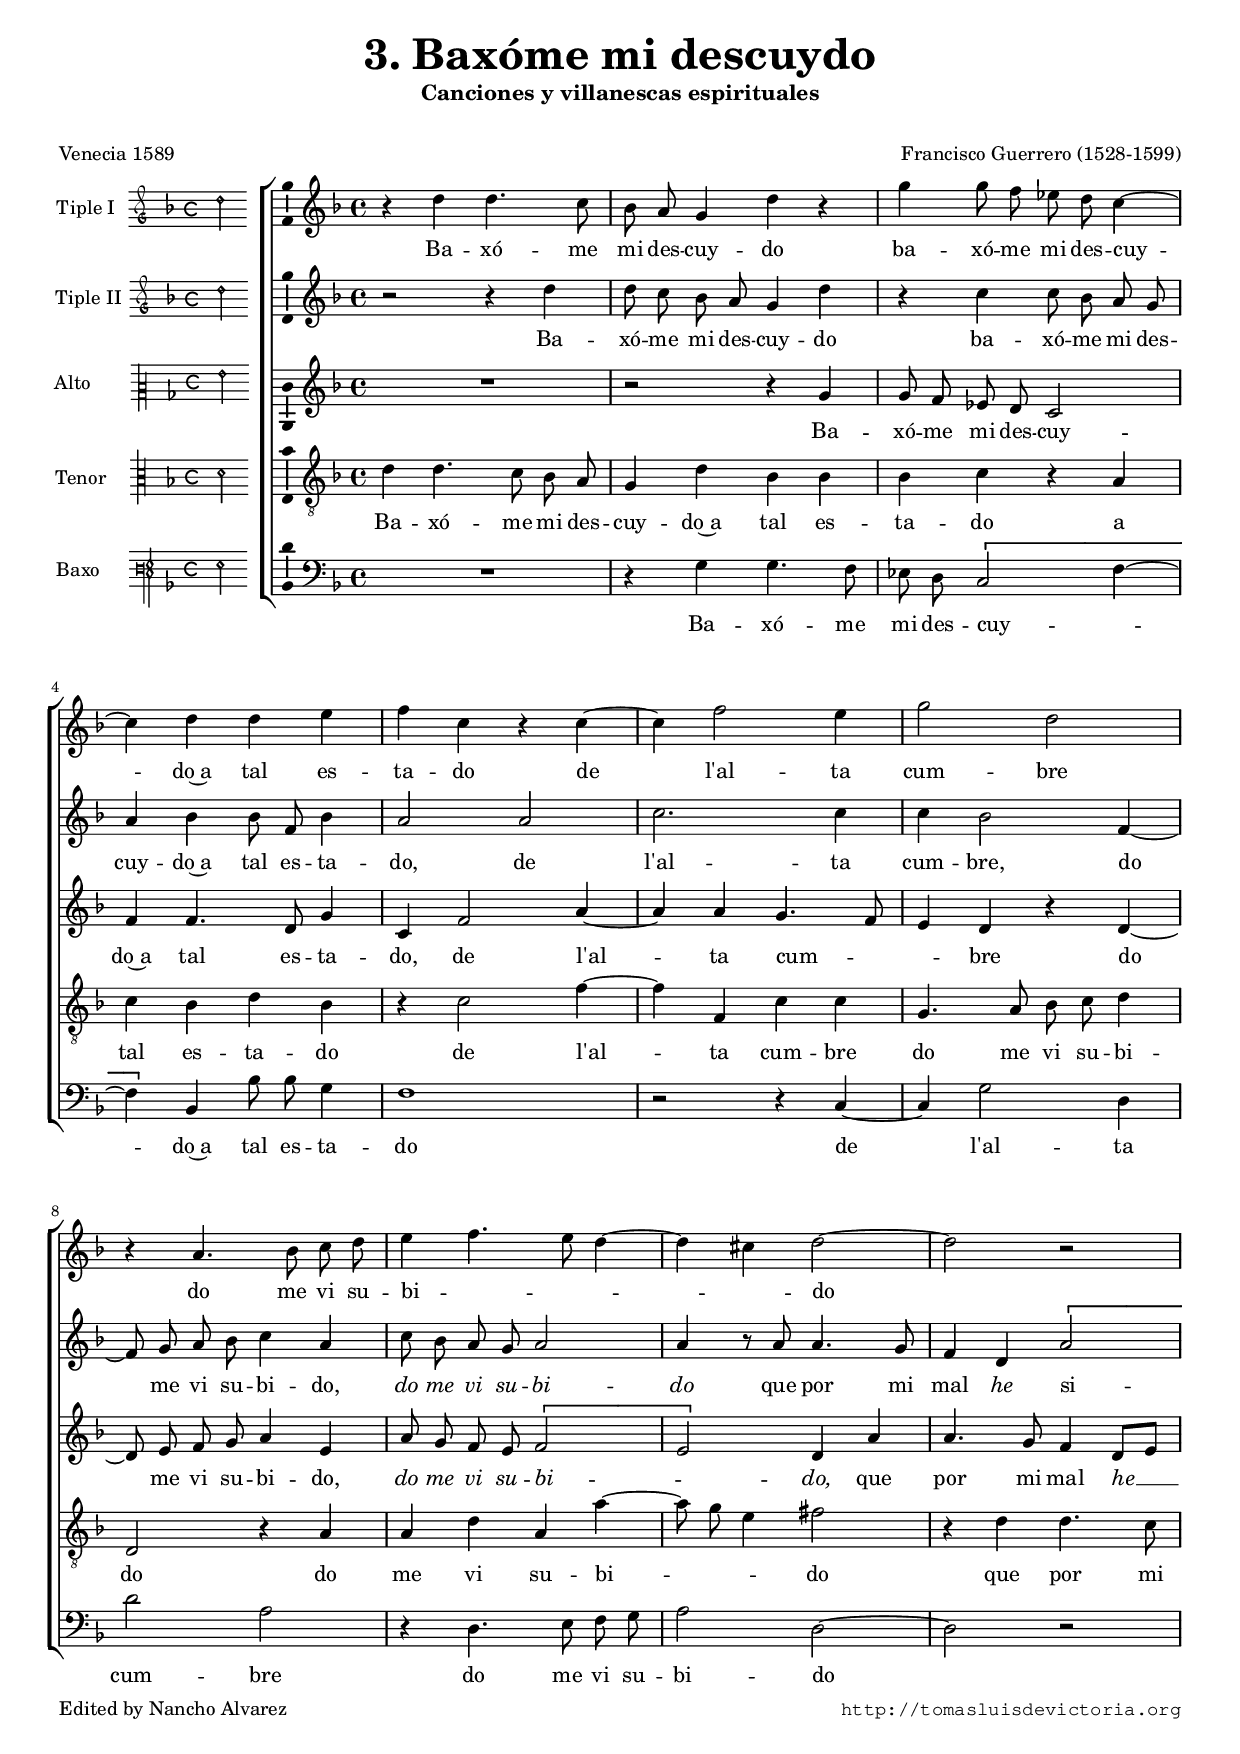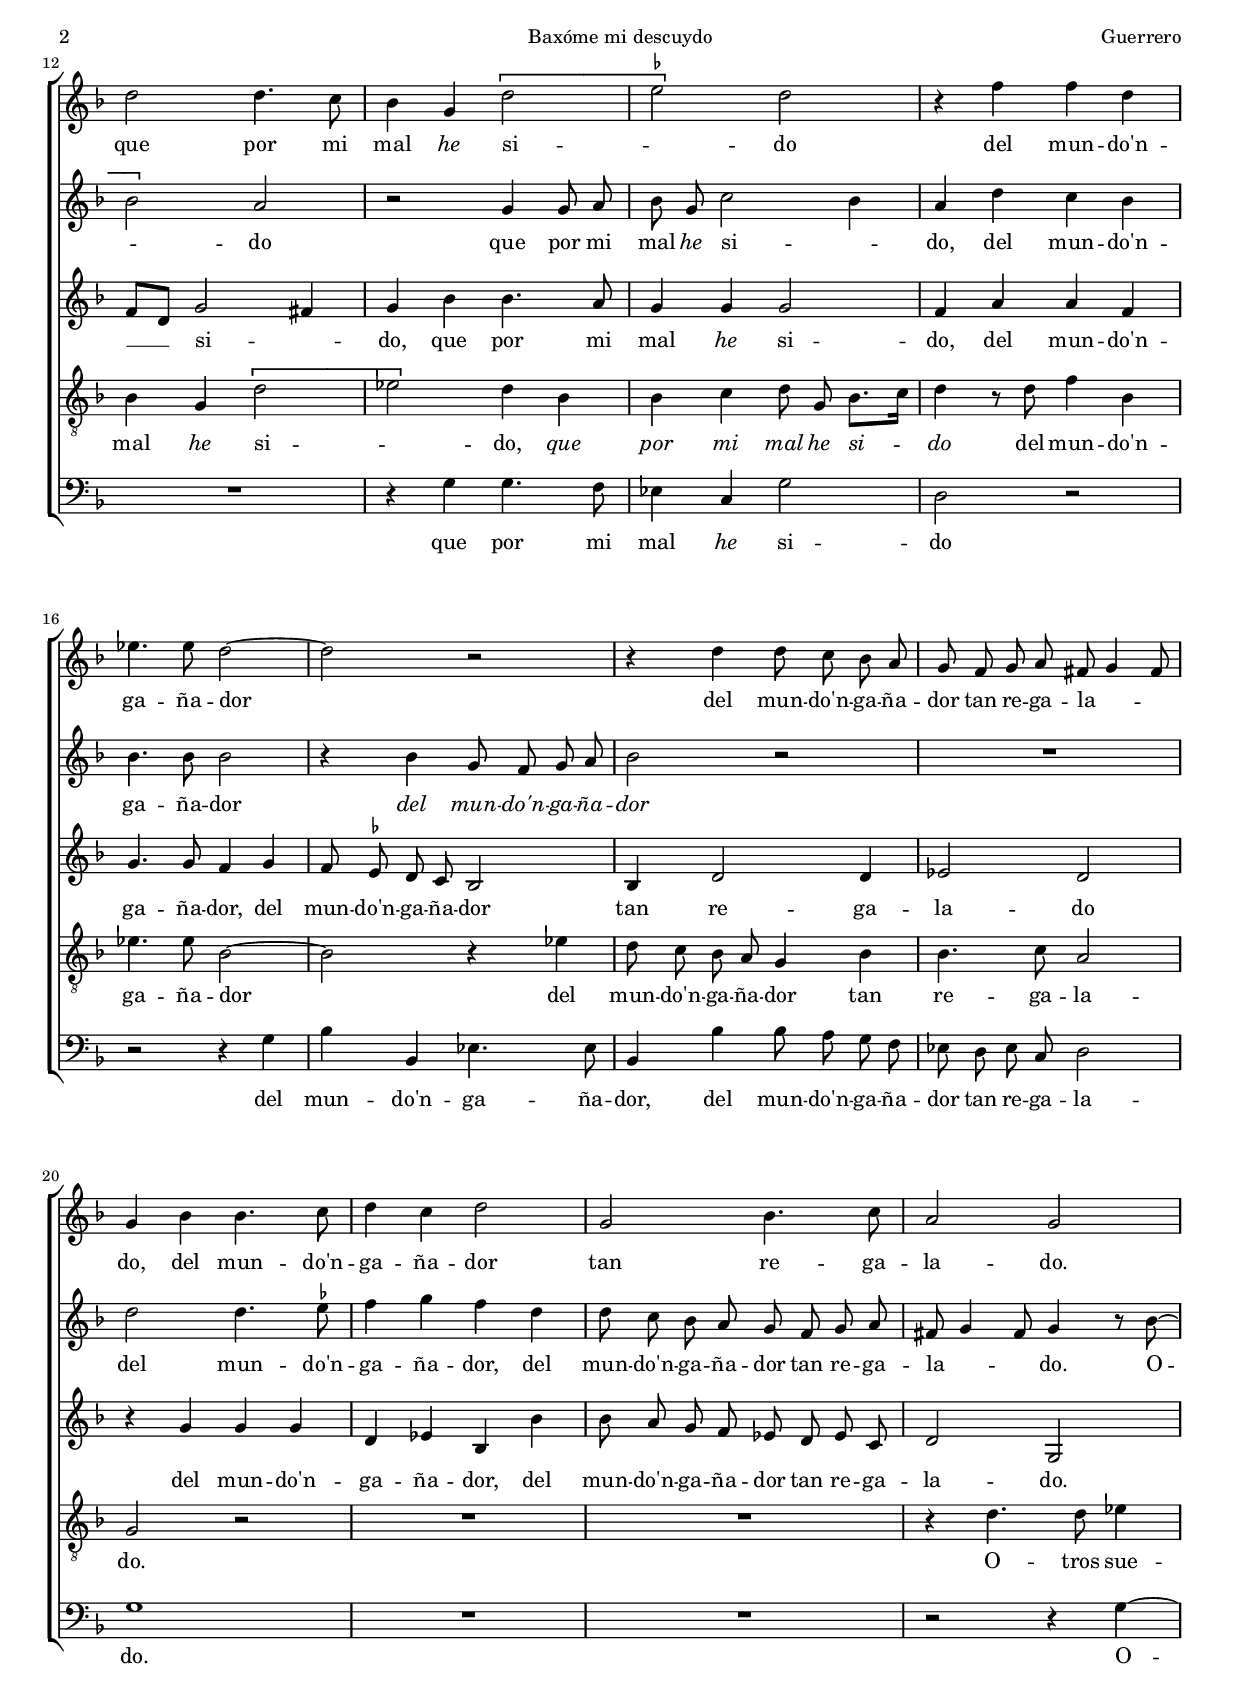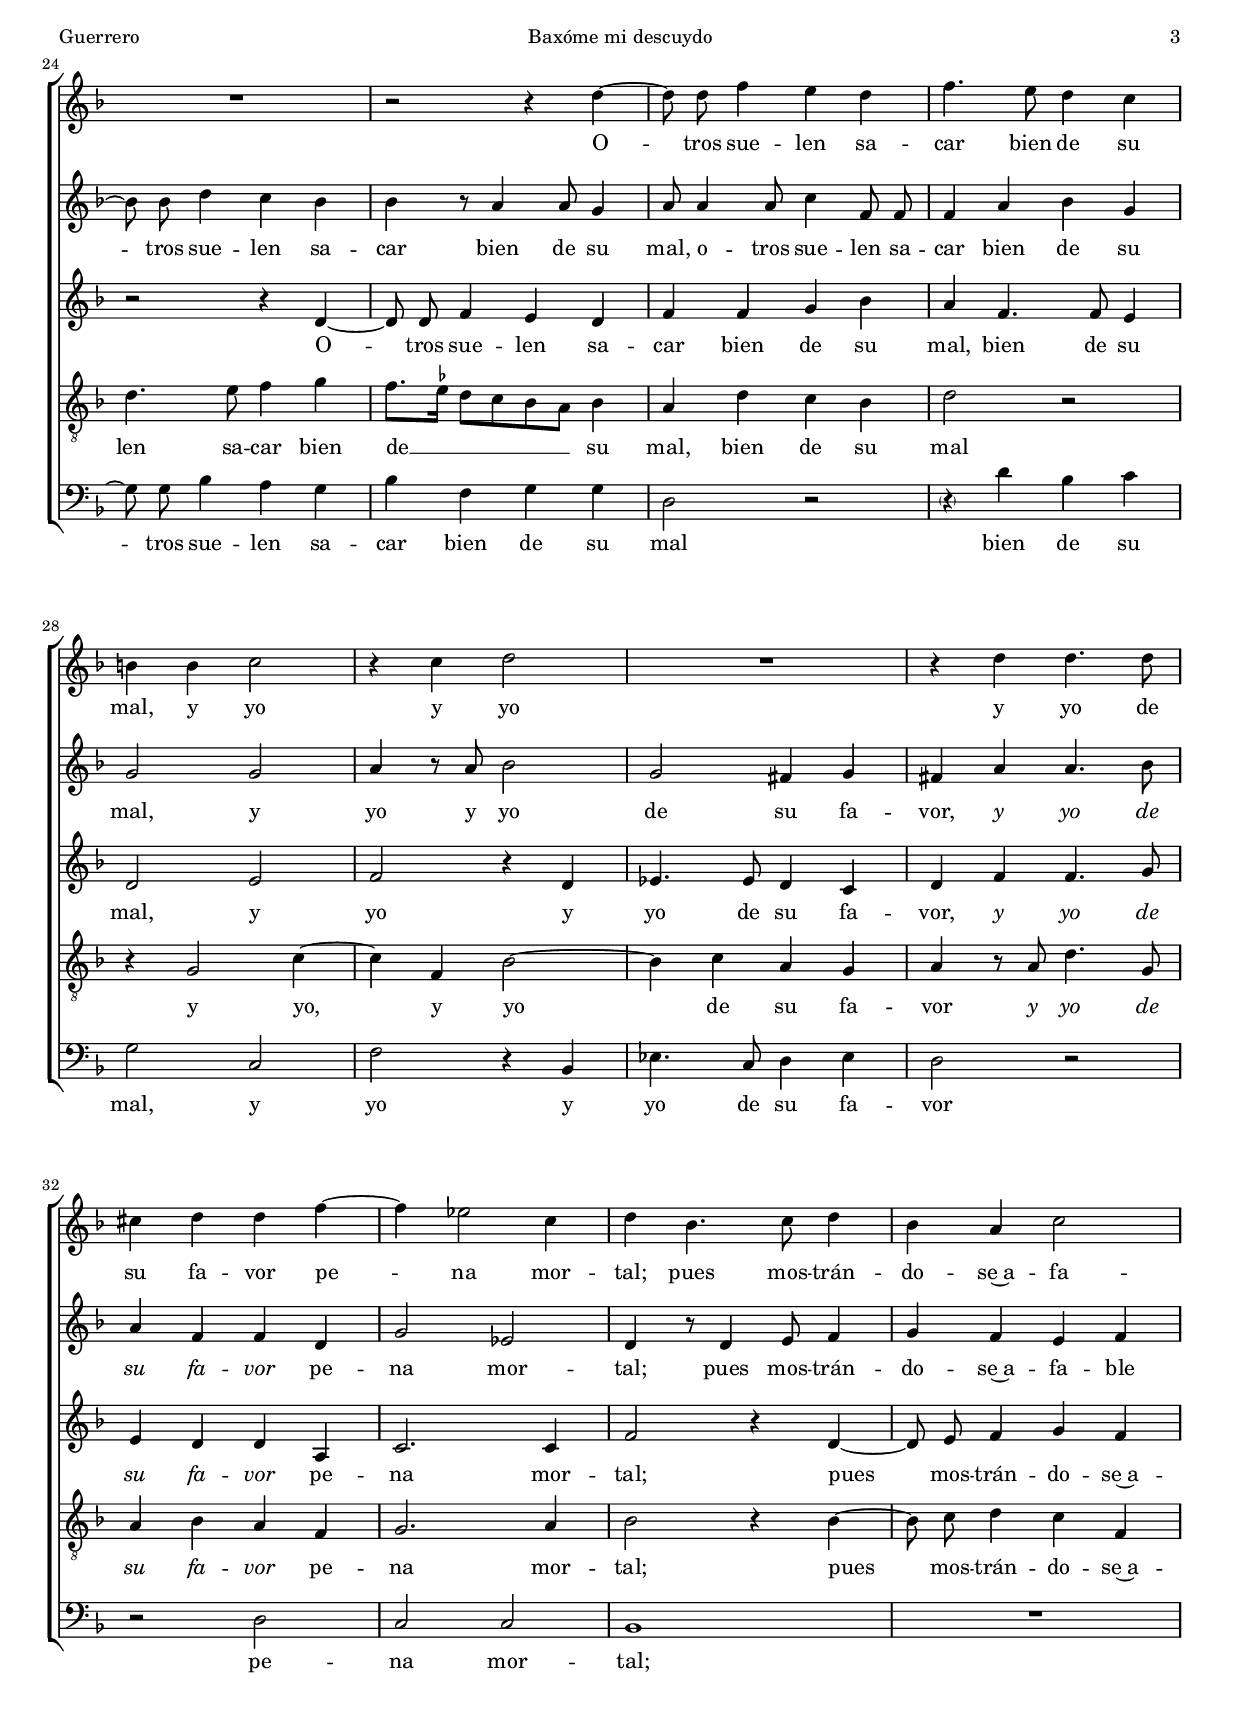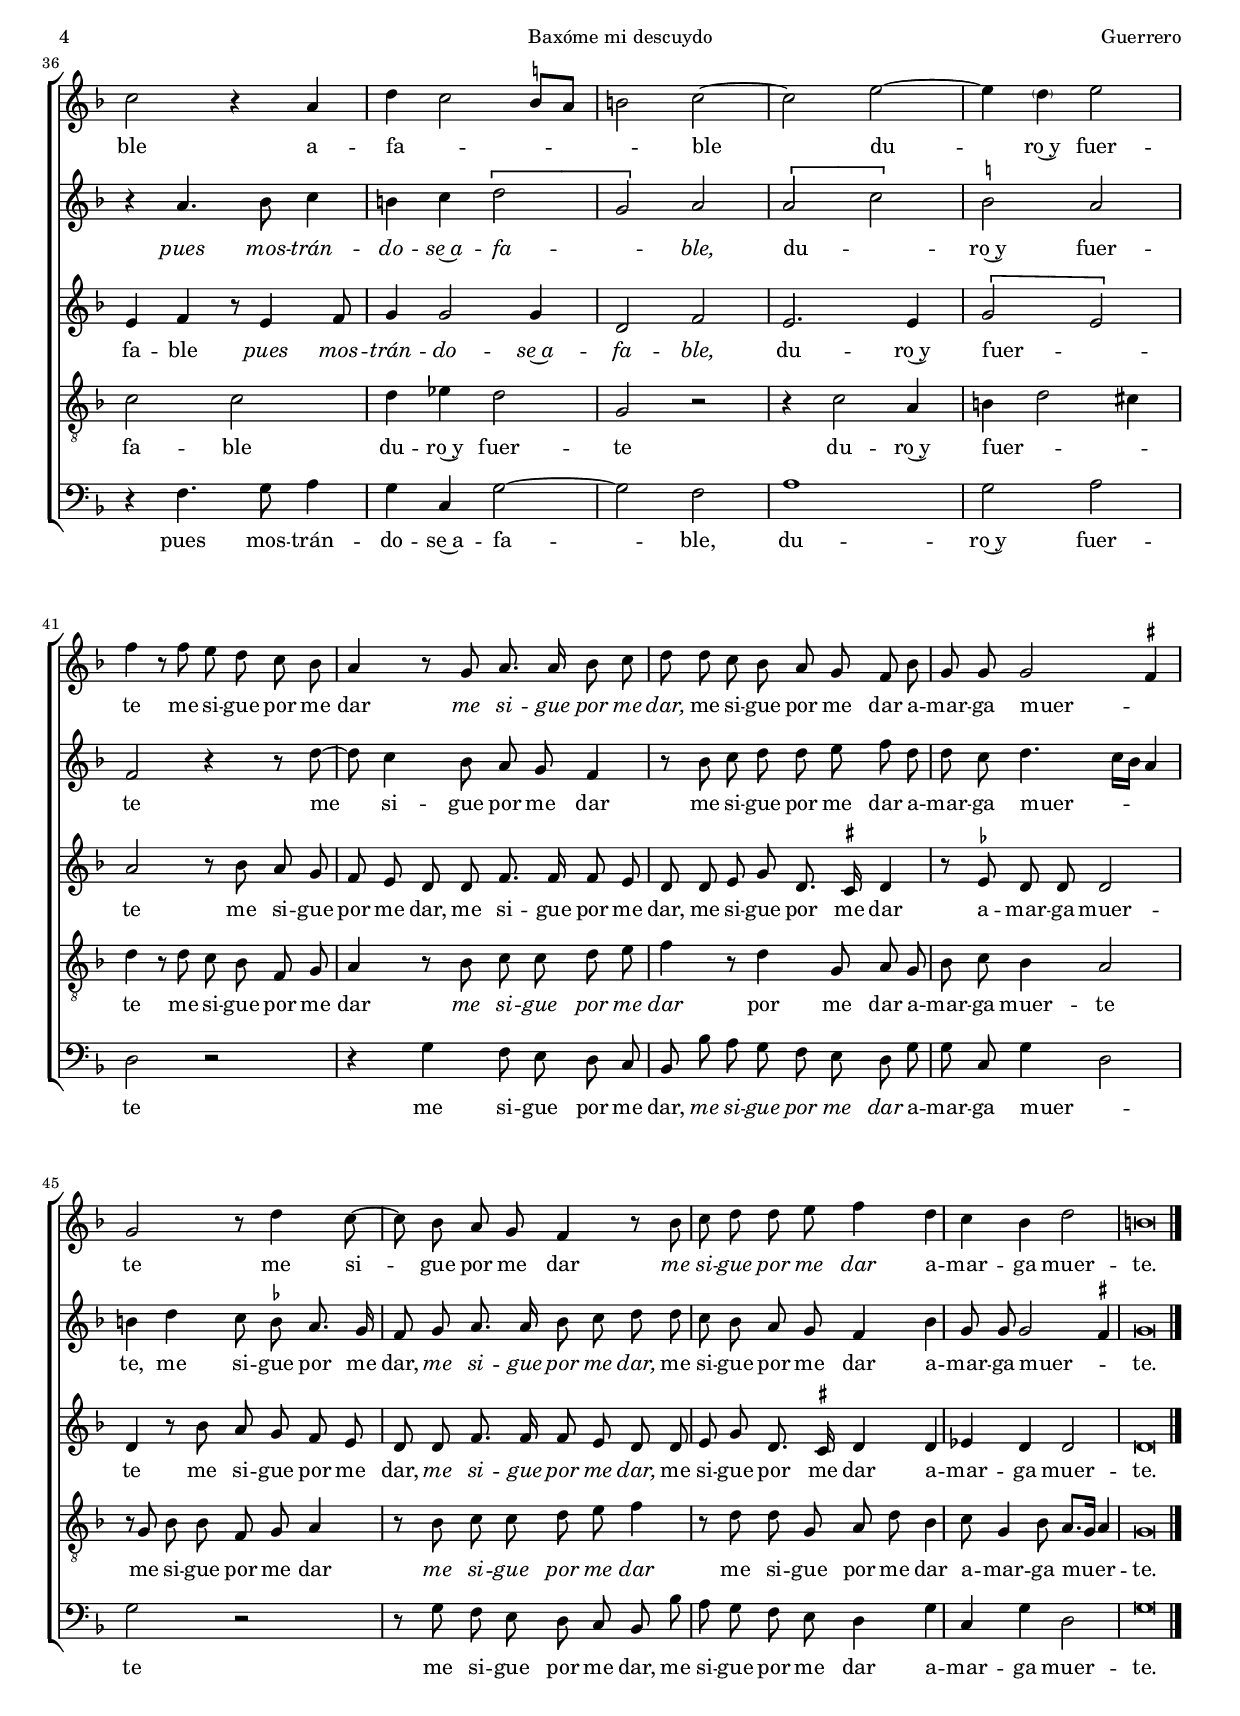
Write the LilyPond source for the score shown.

\version "2.18.0"

#(set-default-paper-size "a4")
#(set-global-staff-size 16.6)
#(ly:set-option 'point-and-click #f)
%mobile -s15.5 -i3.2

italicas=\override LyricText.font-shape = #'italic
rectas=\override LyricText.font-shape = #'upright
ss=\once \set suggestAccidentals = ##t
incipitwidth = 20

htitle="Baxóme mi descuydo"
hcomposer="Guerrero"

\header {
	title=\markup{\fontsize #3 "3. Baxóme mi descuydo"}
	subtitle=\markup{"Canciones y villanescas espirituales" }
	subsubtitle=\markup{\null \vspace #1 }
	composer="Francisco Guerrero (1528-1599)"
        pdfauthor=\composer
	%opus="(-)"
	poet=\markup{"Venecia 1589"}
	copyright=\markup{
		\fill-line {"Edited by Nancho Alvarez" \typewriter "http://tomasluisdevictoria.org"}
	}
%	tagline=""
}

global={\key f \major \time 4/4 \skip 1*49 \bar "|." }

cantus=\relative c''{
	r4 d d4. c8
	bes8 a g4 d' r
	g g8 f ees d c4 ~
	c d d e
	f c r4 c ~
	c f2 e4
	g2 d
	r4 a4. bes8 c d
	e4 f4. e8 d4 ~
	d cis d2 ~
	d r
	d2 d4. c8
	bes4 g \[d'2
	\ss ees\] d
	r4 f f d
	ees4. ees8 d2 ~
	d r
	r4 d d8 c bes a 
	g f g a fis g4 fis8
	g4 bes bes4. c8
	d4 c d2
	g,2 bes4. c8
	a2 g
	R1
	r2 r4 d' ~
	d8 d f4 e d
	f4. e8 d4 c
	b b c2
	r4 c d2
	R1
	r4 d d4. d8
	cis4 d d f ~
	f ees2 c4
	d bes4. c8 d4
	bes a c2
	c r4 a 
	d c2 \ss b8[ a]
	b2 c ~
	c e ~
	e4 \parenthesize d e2 %! e
	f4 r8 f e d c bes
	a4 r8 g a8. a16 bes8 c
	d d c bes a g f bes
	g g g2 \ss fis4
	g2 r8 d'4 c8 ~
	c bes a g f4 r8 bes
	c d d e f4 d
	c bes d2
	b\breve*1/2
}

cantusdos=\relative c''{
	r2 r4 d
	d8 c bes a g4 d'
	r4 c c8 bes a g
	a4 bes bes8 f bes4
	a2 a
	c2. c4
	c bes2 f4 ~
	f8 g a bes c4 a
	c8 bes a g a2
	a4 r8 a a4. g8
	f4 d \[a'2
	bes\] a
	r2 g4 g8 a
	bes g c2 bes4
	a d c bes
	bes4. bes8 bes2
	r4 bes g8 f g a
	bes2 r
	R1
	d2 d4. \ss ees8 
	f4 g f d
	d8 c bes a g f g a
	fis g4 fis8 g4 r8 bes ~
	bes bes d4 c bes
	bes r8 a4 a8 g4
	a8 a4 a8 c4 f,8 f
	f4 a bes g
	g2 g
	a4 r8 a bes2
	g2 fis4 g
	fis a a4. bes8
	a4 f f d
	g2 ees
	d4 r8 d4 e8 f4
	g4 f e f
	r4 a4. bes8 c4
	b c \[d2
	g,\] a
	\[a c\]
	\ss b2 a
	f r4 r8 d' ~
	d c4 bes8 a g f4
	r8 bes c d d e f d
	d c d4. c16[ bes] a4
	b4 d c8 \ss bes a8. g16
	f8 g a8. a16 bes8 c d d
	c bes a g f4 bes
	g8 g g2 \ss fis4
	g\breve*1/2
}

altus=\relative c''{
	R1
	r2 r4 g
	g8 f ees d c2
	f4 f4. d8 g4
	c, f2 a4 ~
	a a g4. f8
	e4 d r4 d ~
	d8 e f g a4 e
	a8 g f e \[f2
	e\] d4 a'
	a4. g8 f4 d8[ e]
	f[ d] g2 fis4
	g4 bes bes4. a8
	g4 g g2
	f4 a a f
	g4. g8 f4 g
	f8 \ss ees d c bes2
	bes4 d2 d4
	ees2 d
	r4 g g g
	d ees bes bes'
	bes8 a g f ees d ees c
	d2 g,
	r2 r4 d' ~
	d8 d f4 e d
	f4 f g bes
	a f4. f8 e4
	d2 e
	f2 r4 d
	ees4. ees8 d4 c
	d4 f f4. g8
	e4 d d a
	c2. c4 f2 r4 d ~
	d8 e f4 g f
	e f r8 e4 f8
	g4 g2 g4
	d2 f
	e2. e4
	\[g2 e\]
	a2 r8 bes8 a g 
	f e d d f8. f16 f8 e
	d8 d e g d8. \ss cis16 d4
	r8 \ss ees8 d d d2
	d4 r8 bes'8 a g f e
	d d f8. f16 f8 e d d
	e g d8. \ss cis16 d4 d
	ees d d2
	d\breve*1/2
}

tenor=\relative c'{
	d4 d4. c8 bes a
	g4 d' bes bes
	bes c r4 a
	c4 bes d bes
	r4 c2 f4 ~
	f f, c' c
	g4. a8 bes c d4
	d,2 r4 a'
	a d a a' ~
	a8 g e4 fis2
	r4 d d4. c8
	bes4 g \[d'2
	ees\] d4 bes
	bes c d8 g, bes8.[ c16]
	d4 r8 d f4 bes,
	ees4. ees8 bes2 ~
	bes r4 ees
	d8 c bes a g4 bes
	bes4. c8 a2
	g r
	R1*2
	r4 d'4. d8 ees4
	d4. e8 f4 g
	f8.[ \ss ees16] d8[ c bes a] bes4
	a4 d c bes
	d2 r
	r4 g,2 c4 ~
	c f, bes2 ~
	bes4 c a g
	a r8 a d4. g,8
	a4 bes a f
	g2. a4
	bes2 r4 bes ~
	bes8 c d4 c f,
	c'2 c
	d4 ees d2
	g, r
	r4 c2 a4
	b4 d2 cis4
	d4 r8 d c bes f g
	a4 r8 bes c c d e
	f4 r8 d4 g,8 a g
	bes c bes4 a2
	r8 g bes bes f g a4
	r8 bes c c d e f4
	r8 d d g, a d bes4
	c8 g4 bes8 a8.[ g16] a4
	g\breve*1/2
}

bassus=\relative c'{
	R1
	r4 g g4. f8
	ees8 d \[c2 f4 ~
	f\] bes, bes'8 bes g4
	f1
	r2 r4 c ~
	c g'2 d4
	d'2 a
	r4 d,4. e8 f g
	a2 d, ~
	d r
	R1
	r4 g g4. f8
	ees4 c g'2
	d r
	r r4 g
	bes bes, ees4. ees8
	bes4 bes' bes8 a g f
	ees d ees c d2 
	g1
	R1*2
	r2 r4 g ~
	g8 g bes4 a g
	bes f g g
	d2 r
	\parenthesize r4 d' bes c
	g2 c,
	f2 r4 bes,
	ees4. c8 d4 ees
	d2 r
	r d
	c c
	bes1
	R1
	r4 f'4. g8 a4
	g4 c, g'2 ~
	g f
	a1
	g2 a
	d,2 r
	r4 g f8 e d c
	bes8 bes'a g f e d g
	g c, g'4 d2
	g r
	r8 g f e d c bes bes'
	a g f e d4 g
	c,4 g' d2
	g\breve*1/2
}

textocantus=\lyricmode{
Ba -- xó -- me mi des -- cuy -- do
ba -- xó -- me mi des -- cuy -- do~a tal es -- ta -- do
de l'al -- ta cum -- bre
do me vi su -- bi -- _ _ _ _ do
que por mi mal \italicas he \rectas si -- _ do
del mun -- do'n -- ga -- ña -- dor
del mun -- do'n -- ga -- ña -- dor
tan re -- ga -- la -- _ _ do,
del mun -- do'n -- ga -- ña -- dor tan re -- ga -- la -- do.
O -- tros sue -- len sa -- car bien de su mal,
y yo
y yo
y yo de su fa -- vor pe -- na mor -- tal;
pues mos -- trán -- do -- se~a -- fa -- ble
a -- fa -- _ _ _ ble
du -- ro~y fuer -- te
me si -- gue por me dar
\italicas
me si -- gue por me dar,
\rectas
me si -- gue por me dar a -- mar -- ga muer -- _ te
me si -- gue por me dar
\italicas
me si -- gue por me dar
\rectas
a -- mar -- ga muer -- te.
}

textocantusdos=\lyricmode{
Ba -- xó -- me mi des -- cuy -- do
ba -- xó -- me mi des -- cuy -- do~a tal es -- ta -- do,
de l'al -- ta cum -- bre,
do me vi su -- bi -- do,
\italicas
do me vi su -- bi -- do
\rectas
que por mi mal \italicas he \rectas si -- _ do
que por mi mal \italicas he \rectas si -- _ do,
del mun -- do'n -- ga -- ña -- dor
\italicas 
del mun -- do'n -- ga -- ña -- dor
\rectas
del mun -- do'n -- ga -- ña -- dor,
del mun -- do'n -- ga -- ña -- dor
tan re -- ga -- la -- _ _ do.
O -- tros sue -- len sa -- car 
bien de su mal,
o -- tros sue -- len sa -- car bien de su mal,
y yo
y yo
de su fa -- vor,
\italicas
y yo de su fa -- vor
\rectas
pe -- na mor -- tal;
pues mos -- trán -- do -- se~a -- fa -- ble
\italicas
pues mos -- trán -- do -- se~a -- fa -- _ ble,
\rectas
du -- _ ro~y fuer -- te
me si -- gue por me dar
me si -- gue por me dar a -- mar -- ga muer -- _ _ te,
me si -- gue por me dar,
\italicas
me si -- gue por me dar,
\rectas
me si -- gue por me dar a -- mar -- ga muer -- _ te.
}

textoaltus=\lyricmode{
Ba -- xó -- me mi des -- cuy -- do~a tal es -- ta -- do,
de l'al -- ta cum -- _ _ bre
do me vi su -- bi -- do,
\italicas
do me vi su -- bi -- _ do,
\rectas
que por mi mal \italicas he __ _ \rectas si -- _ do,
que por mi mal \italicas he \rectas si -- do,
del mun -- do'n -- ga -- ña -- dor,
del mun -- do'n -- ga -- ña -- dor
tan re -- ga -- la -- do
del mun -- do'n -- ga -- ña -- dor,
del mun -- do'n -- ga -- ña -- dor tan re -- ga -- la -- do.
O -- tros sue -- len sa -- car bien de su mal,
bien de su mal,
y yo y yo de su fa -- vor,
\italicas
y yo de su fa -- vor \rectas
pe -- na mor -- tal;
pues mos -- trán -- do -- se~a -- fa -- ble
\italicas
pues mos -- trán -- do -- se~a -- fa -- ble,
\rectas
du -- ro~y
fuer -- _ te
me si -- gue por me dar,
me si -- gue por me dar,
me si -- gue por me dar
a -- mar -- ga muer -- te
me si -- gue por me dar,
\italicas
me si -- gue por me dar,
\rectas
me si -- gue por me dar
a -- mar -- ga muer -- te.
}

textotenor=\lyricmode{
Ba -- xó -- me mi des -- cuy -- do~a tal es -- ta -- do
a tal es -- ta -- do
de l'al -- ta cum -- bre do me vi su -- bi -- do
do me vi su -- bi -- _ _ do
que por mi mal \italicas he \rectas si -- _ do,
\italicas que por mi mal he si -- do
\rectas
del mun -- do'n -- ga -- ña -- dor
del mun -- do'n -- ga -- ña -- dor tan re -- ga -- la -- do.
O -- tros sue -- len sa -- car bien de __ _ su mal,
bien de su mal
y yo, y yo
de su fa -- vor
\italicas
y yo de su fa -- vor \rectas
pe -- na mor -- tal;
pues mos -- trán -- do -- se~a -- fa -- ble
du -- ro~y fuer -- te
du -- ro~y fuer -- _ _ te
me si -- gue por me dar
\italicas
me si -- gue por me dar
\rectas
por me dar a -- mar -- ga muer -- te
me si -- gue por me dar
\italicas
me si -- gue por me dar
\rectas
me si -- gue por me dar a -- mar -- ga muer -- _ te.
}

textobassus=\lyricmode{
Ba -- xó -- me mi des -- cuy -- _ do~a tal es -- ta -- do
de l'al -- ta cum -- bre
do me vi su -- bi -- do
que por mi mal \italicas he \rectas si -- do
del mun -- do'n -- ga -- ña -- dor,
del mun -- do'n -- ga -- ña -- dor tan re -- ga -- la -- do.
O -- tros sue -- len sa -- car bien de su mal
bien de su mal,
y yo y yo de su fa -- vor
pe -- na mor -- tal;
pues mos -- trán -- do -- se~a -- fa -- ble,
du -- ro~y fuer -- te
me si -- gue por me dar,
\italicas
me si -- gue por me dar
\rectas
a -- mar -- ga muer -- _ te
me si -- gue por me dar,
me si -- gue por me dar a -- mar -- ga muer -- te.
}

incipitcantus=\markup{
	\score{
		{ 
		\set Staff.instrumentName="Tiple I  "
		\override NoteHead.style = #'neomensural
		\override Rest.style = #'neomensural
		\override Staff.TimeSignature.style = #'neomensural
		\cadenzaOn 
		\clef "petrucci-g"
		\key f \major
		\time 4/4
		d''2
		} 
	\layout {
		\context {\Voice
			\remove Ligature_bracket_engraver
			\consists Mensural_ligature_engraver
		}
		line-width=\incipitwidth
		indent = 0
	}
	}
}

incipitcantusdos=\markup{
	\score{
		{ 
		\set Staff.instrumentName="Tiple II "
		\override NoteHead.style = #'neomensural
		\override Rest.style = #'neomensural
		\override Staff.TimeSignature.style = #'neomensural
		\cadenzaOn 
		\clef "petrucci-g"
		\key f \major
		\time 4/4
		d''2
		} 
	\layout {
		\context {\Voice
			\remove Ligature_bracket_engraver
			\consists Mensural_ligature_engraver
		}
		line-width=\incipitwidth
		indent = 0
	}
	}
}

incipitaltus=\markup{
	\score{
		{ 
		\set Staff.instrumentName="Alto       "
		\override NoteHead.style = #'neomensural
		\override Rest.style = #'neomensural
		\override Staff.TimeSignature.style = #'neomensural
		\cadenzaOn 
		\clef "petrucci-c2"
		\key f \major
		\time 4/4
		g'2
		} 
	\layout {
		\context {\Voice
			\remove Ligature_bracket_engraver
			\consists Mensural_ligature_engraver
		}
		line-width=\incipitwidth
		indent = 0
	}
	}
}

incipittenor=\markup{
	\score{
		{ 
		\set Staff.instrumentName="Tenor    "
		\override NoteHead.style = #'neomensural 
		\override Rest.style = #'neomensural
		\override Staff.TimeSignature.style = #'neomensural
		\cadenzaOn 
		\clef "petrucci-c3"
		\key f \major
		\time 4/4
		d'2
		} 
	\layout {
		\context {\Voice
			\remove Ligature_bracket_engraver
			\consists Mensural_ligature_engraver
		}
		line-width=\incipitwidth
		indent=0
	}
	}
}

incipitbassus=\markup{
	\score{
		{ 
		\set Staff.instrumentName="Baxo     "
		\override NoteHead.style = #'neomensural 
		\override Rest.style = #'neomensural
		\override Staff.TimeSignature.style = #'neomensural
		\cadenzaOn 
		\clef "petrucci-f3"
		\key f \major
		\time 4/4
		g2
		} 
	\layout {
		\context {\Voice
			\remove Ligature_bracket_engraver
			\consists Mensural_ligature_engraver
		}
		line-width=\incipitwidth
		indent=0
	}
	}
}



\score {\transpose c' c'{
\new ChoirStaff<<

	\new Staff <<\global
	\new Voice="v1" {
		\set Staff.instrumentName=\incipitcantus
		\clef "treble"
		\cantus }
	\new Lyrics \lyricsto "v1" {\textocantus }
	>>

	\new Staff <<\global
	\new Voice="v5" {
		\set Staff.instrumentName=\incipitcantusdos
		\clef "treble"
		\cantusdos }
	\new Lyrics \lyricsto "v5" {\textocantusdos }
	>>

	\new Staff <<\global
	\new Voice="v2" {
		\set Staff.instrumentName=\incipitaltus
		\clef "treble"
		\altus }
	\new Lyrics \lyricsto "v2" {\textoaltus }
	>>
	
	\new Staff <<\global
	\new Voice="v3" {
		\set Staff.instrumentName=\incipittenor
		\clef "G_8"
		\tenor }
	\new Lyrics \lyricsto "v3" {\textotenor }
	>>

	\new Staff <<\global
	\new Voice="v4" {
		\set Staff.instrumentName=\incipitbassus
		\clef "bass"
		\bassus }
	\new Lyrics \lyricsto "v4" {\textobassus }
	>>
	
>>

	}%transpose

\layout{ 
	\context {\Lyrics 
		\override VerticalAxisGroup.staff-affinity = #UP
		\override VerticalAxisGroup.nonstaff-relatedstaff-spacing =
			#'((basic-distance . 0) (minimum-distance . 0) (padding . 1))
		\override LyricText.font-size = #1.2
		\override LyricHyphen.minimum-distance = #0.5
	}
	\context {\Score 
		tempoHideNote = ##t
		\override BarNumber.padding = #2 
	}
	\context {\Voice 
		%melismaBusyProperties = #'()
		autoBeaming = ##f
	}
	\context {\Staff 
                %\RemoveEmptyStaves
                %\override VerticalAxisGroup.remove-first = ##t
		\override VerticalAxisGroup.staff-staff-spacing =
			#'((basic-distance . 12) (minimum-distance . 0) (padding . 1))
		\consists Ambitus_engraver 
		\override LigatureBracket.padding = #1
	}
}

%\midi { \mtempo }

}


\paper{
	evenHeaderMarkup=\markup  \fill-line { \fromproperty #'page:page-number-string \htitle \hcomposer }
	oddHeaderMarkup= \markup  \fill-line { \on-the-fly #not-first-page \hcomposer \on-the-fly #not-first-page \htitle \on-the-fly #not-first-page \fromproperty #'page:page-number-string }
	%system-count=20
	%page-count = 8
        systems-per-page = 3
	ragged-last-bottom = ##f
	indent=3.6\cm
	system-system-spacing =
	#'((basic-distance . 20) (minimum-distance . 0) (padding . 5))
	top-system-spacing = % header
	#'((basic-distance . 9) (minimum-distance . 0) (padding . 0))
	last-bottom-spacing = % footer
	#'((basic-distance . 12) (minimum-distance . 0) (padding . 0))
	markup-system-spacing.padding = #1.5
}
